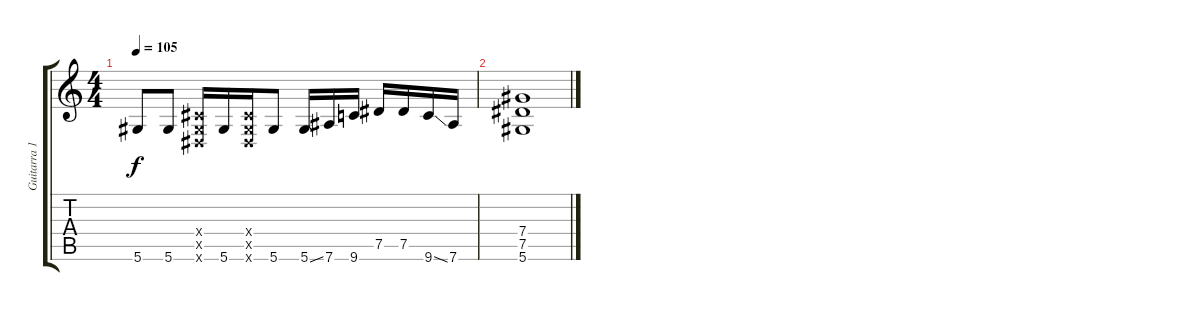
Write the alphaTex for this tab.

\track ("Guitarra 1" "Guitarra 1") {instrument distortionguitar}
\staff {score tabs}
\tuning (Eb4 Bb3 Gb3 Db3 Ab2 Eb2) {hide}
\ts (4 4)
\tempo 105
\clef g2
\ks c
5.6.8{dy f} 5.6.8 (0.4{x} 0.5{x} 0.6{x}).16 5.6.16 (0.4{x} 0.5{x} 0.6{x}).16 5.6.8 5.6{ss}.16 7.6.16 9.6.16 7.5.16 7.5.16 9.6{ss}.16 7.6.16 |
(7.4 7.5 5.6).1{volume 0}
